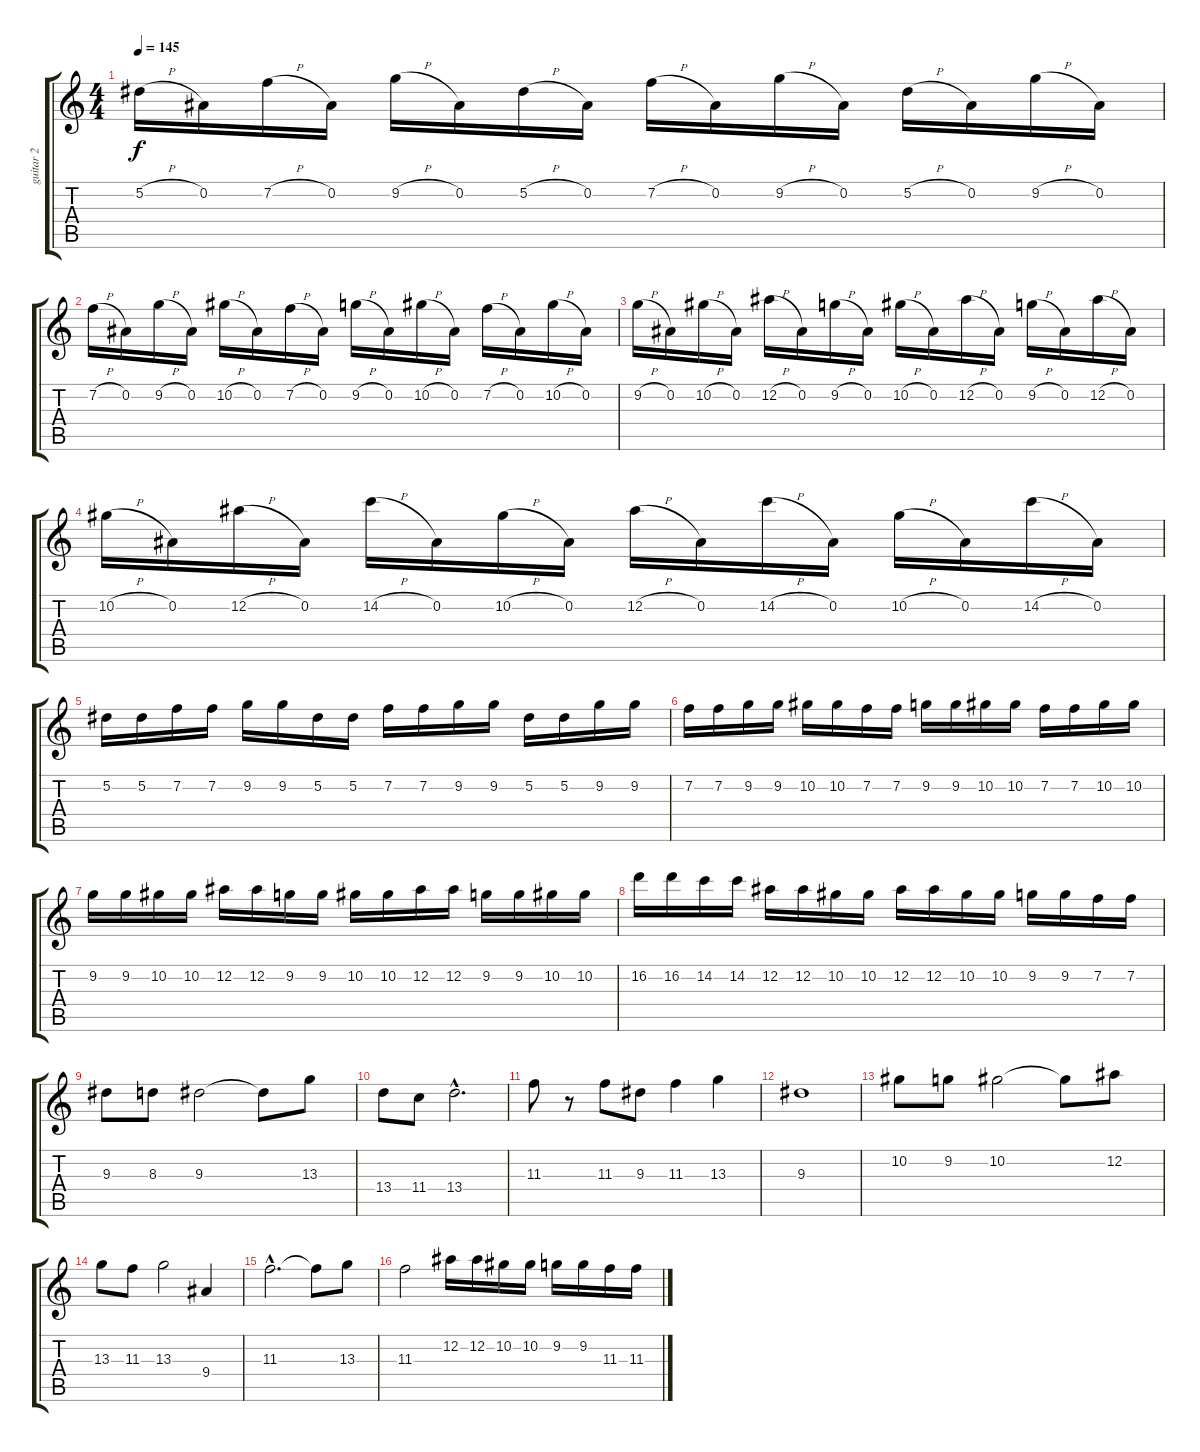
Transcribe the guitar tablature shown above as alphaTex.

\track ("guitar 2" "guitar 2") {instrument distortionguitar}
\staff {score tabs}
\tuning (Eb4 Bb3 Gb3 Db3 Ab2 Eb2) {hide}
\ts (4 4)
\tempo 145
\clef g2
\ks c
5.2{h}.16{dy f} 0.2.16 7.2{h}.16 0.2.16 9.2{h}.16 0.2.16 5.2{h}.16 0.2.16 7.2{h}.16 0.2.16 9.2{h}.16 0.2.16 5.2{h}.16 0.2.16 9.2{h}.16 0.2.16 |
7.2{h}.16 0.2.16 9.2{h}.16 0.2.16 10.2{h}.16 0.2.16 7.2{h}.16 0.2.16 9.2{h}.16 0.2.16 10.2{h}.16 0.2.16 7.2{h}.16 0.2.16 10.2{h}.16 0.2.16 |
9.2{h}.16 0.2.16 10.2{h}.16 0.2.16 12.2{h}.16 0.2.16 9.2{h}.16 0.2.16 10.2{h}.16 0.2.16 12.2{h}.16 0.2.16 9.2{h}.16 0.2.16 12.2{h}.16 0.2.16 |
10.2{h}.16 0.2.16 12.2{h}.16 0.2.16 14.2{h}.16 0.2.16 10.2{h}.16 0.2.16 12.2{h}.16 0.2.16 14.2{h}.16 0.2.16 10.2{h}.16 0.2.16 14.2{h}.16 0.2.16 |
5.2.16 5.2.16 7.2.16 7.2.16 9.2.16 9.2.16 5.2.16 5.2.16 7.2.16 7.2.16 9.2.16 9.2.16 5.2.16 5.2.16 9.2.16 9.2.16 |
7.2.16 7.2.16 9.2.16 9.2.16 10.2.16 10.2.16 7.2.16 7.2.16 9.2.16 9.2.16 10.2.16 10.2.16 7.2.16 7.2.16 10.2.16 10.2.16 |
9.2.16 9.2.16 10.2.16 10.2.16 12.2.16 12.2.16 9.2.16 9.2.16 10.2.16 10.2.16 12.2.16 12.2.16 9.2.16 9.2.16 10.2.16 10.2.16 |
16.2.16 16.2.16 14.2.16 14.2.16 12.2.16 12.2.16 10.2.16 10.2.16 12.2.16 12.2.16 10.2.16 10.2.16 9.2.16 9.2.16 7.2.16 7.2.16 |
9.3.8 8.3.8 9.3.2 9.3{t}.8 13.3.8 |
13.4.8 11.4.8 13.4{hac}.2{d} |
11.3.8 r.8 11.3.8 9.3.8 11.3.4 13.3.4 |
9.3.1 |
10.2.8 9.2.8 10.2.2 10.2{t}.8 12.2.8 |
13.3.8 11.3.8 13.3.2 9.4.4 |
11.3{hac}.2{d} 11.3{t}.8 13.3.8 |
11.3.2 12.2.16{volume 12} 12.2.16 10.2.16 10.2.16 9.2.16 9.2.16 11.3.16 11.3.16
